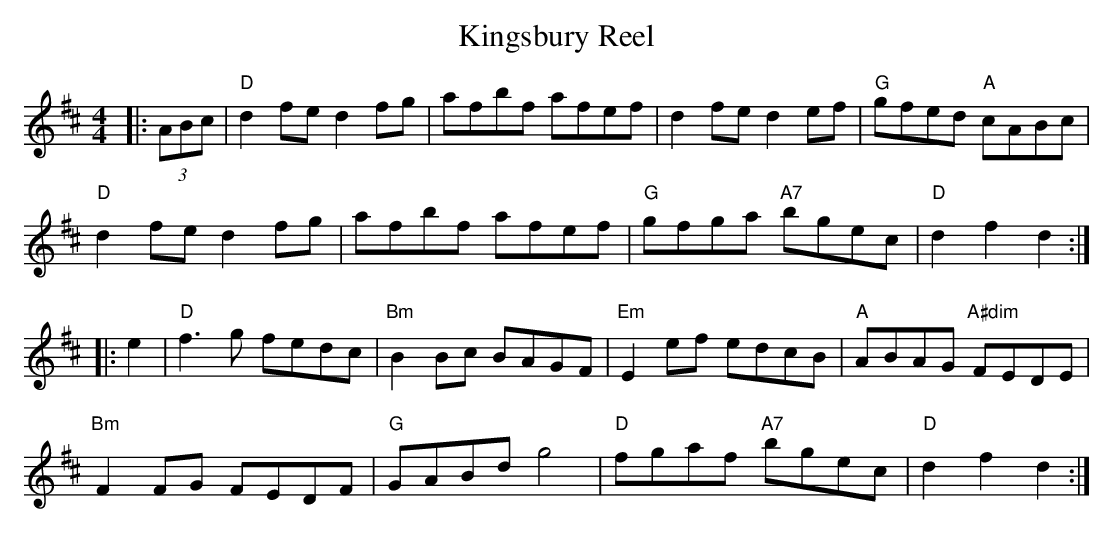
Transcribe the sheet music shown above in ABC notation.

X:1
T:Kingsbury Reel
M:4/4
L:1/8
K:D
|: (3ABc | "D"d2fe d2fg | afbf afef | d2fe d2ef | "G"gfed "A"cABc |
"D"d2fe d2fg | afbf afef | "G"gfga "A7"bgec | "D"d2f2d2 :|
|: e2 | "D"f3 g fedc | "Bm"B2Bc BAGF | "Em"E2ef edcB | "A"ABAG "A#dim"FEDE |
"Bm"F2FG FEDF | "G"GABd g4 | "D"fgaf "A7"bgec | "D"d2f2d2 :|
